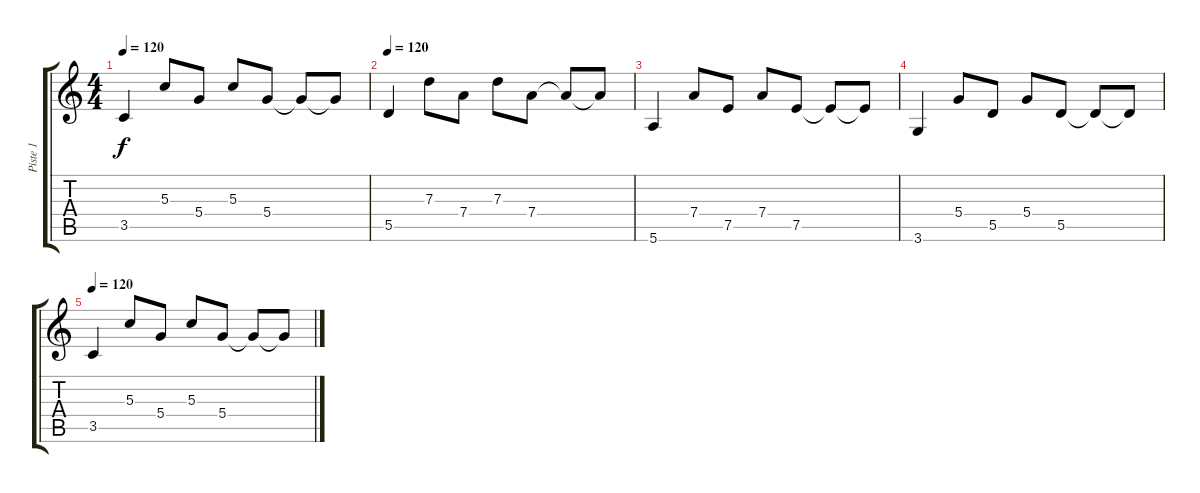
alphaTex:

\track ("Piste 1" "Piste 1") {instrument electricguitarclean}
\staff {score tabs}
\tuning (E4 B3 G3 D3 A2 E2) {hide}
\ts (4 4)
\tempo 120
\clef g2
\ks c
3.5.4{dy f} 5.3.8 5.4.8 5.3.8 5.4.8 5.4{t}.8 5.4{t}.8 |
\tempo 120
5.5.4 7.3.8 7.4.8 7.3.8 7.4.8 7.4{t}.8 7.4{t}.8 |
5.6.4 7.4.8 7.5.8 7.4.8 7.5.8 7.5{t}.8 7.5{t}.8 |
3.6.4 5.4.8 5.5.8 5.4.8 5.5.8 5.5{t}.8 5.5{t}.8 |
\tempo 120
3.5.4 5.3.8 5.4.8 5.3.8 5.4.8 5.4{t}.8 5.4{t}.8
